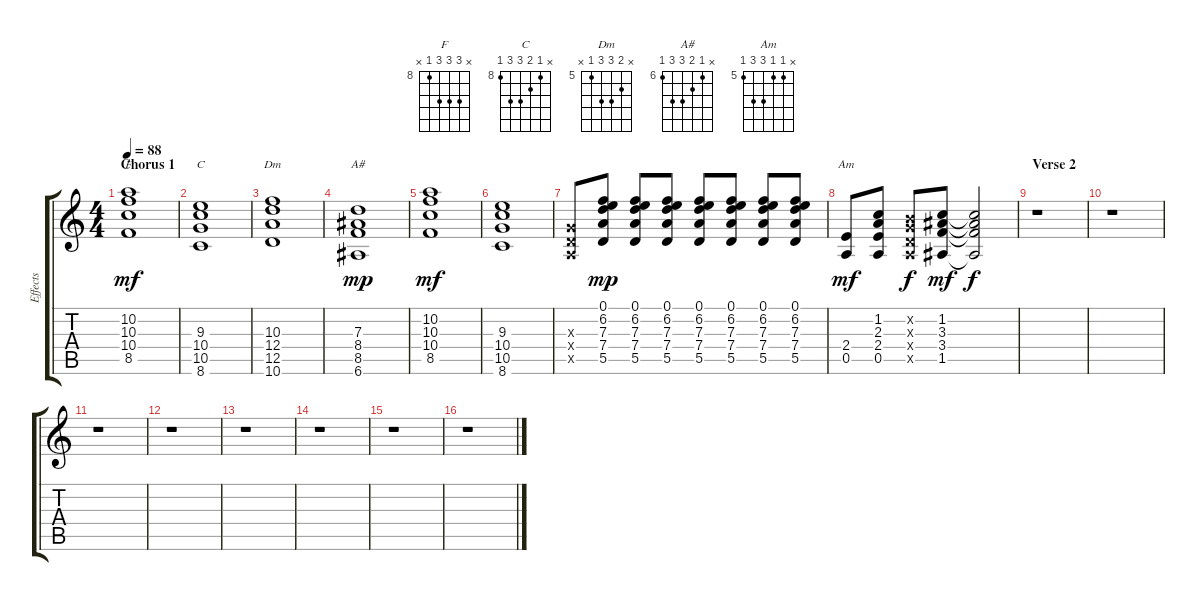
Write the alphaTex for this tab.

\track ("Effects" "Effects") {instrument acousticguitarnylon}
\staff {score tabs}
\tuning (E4 B3 G3 D3 A2 E2) {hide}
\chord ("F" x 10 10 10 8 x) {firstfret 8}
\chord ("C" x 8 9 10 10 8) {firstfret 8}
\chord ("Dm" x 6 7 7 5 x) {firstfret 5}
\chord ("A#" x 6 7 8 8 6) {firstfret 6}
\chord ("Am" x 5 5 7 7 5) {firstfret 5}
\ts (4 4)
\section ("" "Chorus 1")
\tempo 88
\clef g2
\ks c
(10.2 10.3 10.4 8.5).1{ch "F" dy mf} |
(9.3 10.4 10.5 8.6).1{ch "C"} |
(10.3 12.4 12.5 10.6).1{ch "Dm"} |
(7.3 8.4 8.5 6.6).1{ch "A#" dy mp} |
(10.2 10.3 10.4 8.5).1{dy mf} |
(9.3 10.4 10.5 8.6).1 |
(0.3{x} 0.4{x} 0.5{x}).8 (0.1 6.2 7.3 7.4 5.5).8{dy mp} (0.1 6.2 7.3 7.4 5.5).8 (0.1 6.2 7.3 7.4 5.5).8 (0.1 6.2 7.3 7.4 5.5).8 (0.1 6.2 7.3 7.4 5.5).8 (0.1 6.2 7.3 7.4 5.5).8 (0.1 6.2 7.3 7.4 5.5).8 |
(2.4 0.5).8{ch "Am" dy mf} (1.2 2.3 2.4 0.5).8 (0.2{x} 0.3{x} 0.4{x} 0.5{x}).8{dy f} (1.2 3.3 3.4 1.5).8{dy mf} (1.2{t} 3.3{t} 3.4{t} 1.5{t}).2{dy f} |
\section ("" "Verse 2")
r.1 |
r.1 |
r.1 |
r.1 |
r.1 |
r.1 |
r.1 |
r.1
